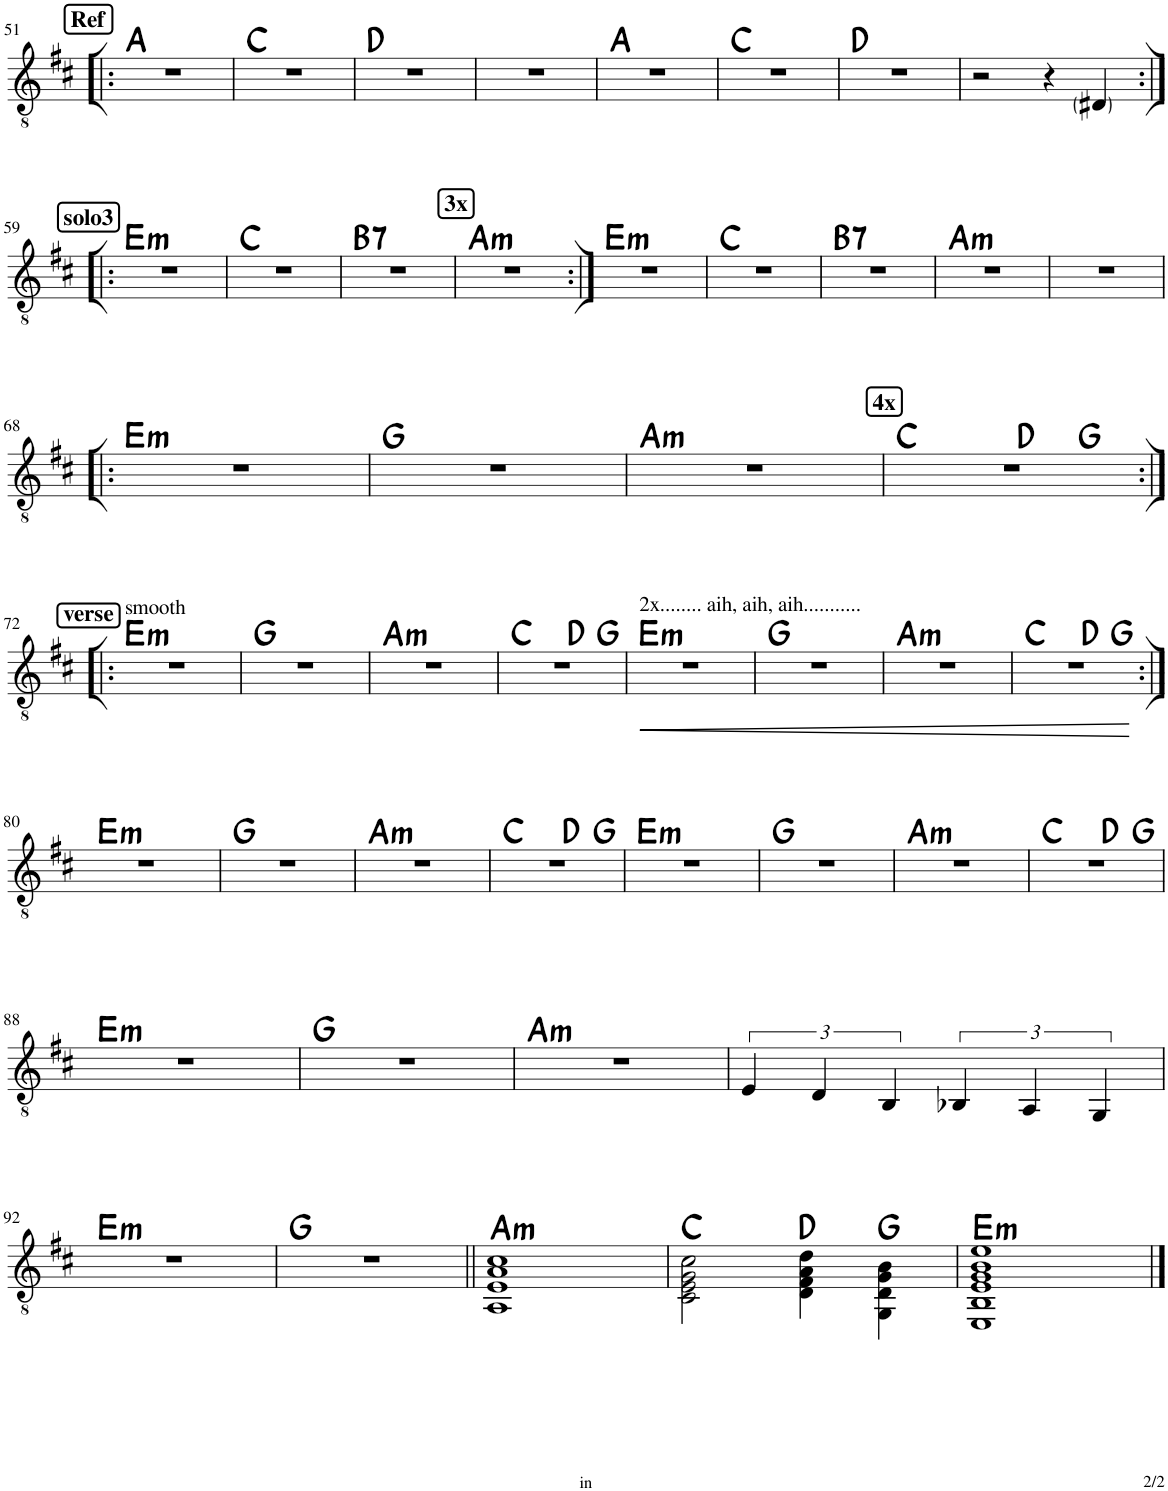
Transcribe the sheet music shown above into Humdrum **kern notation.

**kern	**dynam	**harte
*part1	*part1	*part1
*staff1	*staff1	*
*I"Classical Guitar	*	*
*I'Guit.	*	*
!!LO:PB:g=z
*clefGv2	*	*
*k[f#c#]	*	*
*M4/4	*	*
!!LO:REH:place=s1:a:B:cj:fs=11:t=Ref
=51!|:	=51!|:	=51!|:
1r	.	A:maj
=52	=52	=52
1r	.	C:maj
=53	=53	=53
1r	.	D:maj
=54	=54	=54
1r	.	.
=55	=55	=55
1r	.	A:maj
=56	=56	=56
1r	.	C:maj
=57	=57	=57
1r	.	D:maj
=58	=58	=58
2r	.	.
4r	.	.
4D#X/	.	.
!!LO:LB:g=z
!!LO:REH:place=s1:a:B:cj:fs=11:t=solo3
=59:|!|:	=59:|!|:	=59:|!|:
!	!	!LO:H:kt=m
1r	.	E:min
=60	=60	=60
1r	.	C:maj
=61	=61	=61
!	!	!LO:H:kt=7
1r	.	B:7
!!LO:REH:place=s1:a:B:cj:fs=11:t=3x
=62	=62	=62
!	!	!LO:H:kt=m
1r	.	A:min
=63:|!	=63:|!	=63:|!
!	!	!LO:H:kt=m
1r	.	E:min
=64	=64	=64
1r	.	C:maj
=65	=65	=65
!	!	!LO:H:kt=7
1r	.	B:7
=66	=66	=66
!	!	!LO:H:kt=m
1r	.	A:min
=67	=67	=67
1r	.	.
!!LO:LB:g=z
=68!|:	=68!|:	=68!|:
!	!	!LO:H:kt=m
1r	.	E:min
=69	=69	=69
1r	.	G:maj
=70	=70	=70
!	!	!LO:H:kt=m
1r	.	A:min
!!LO:REH:place=s1:a:B:cj:fs=11:t=4x
=71	=71	=71
*^	*	*
*	*^	*	*
1r	2ryy	2.ryy	.	C:maj
.	2ryy	.	.	D:maj
.	.	4ryy	.	G:maj
!!LO:LB:g=z	!!	!!
!!LO:REH:place=s1:a:B:cj:fs=11:t=verse	!!	!!
=72:|!|:	=72:|!|:	=72:|!|:	=72:|!|:	=72:|!|:
!LO:TX:a:t=smooth	!	!	!	!LO:H:kt=m
*v	*v	*v	*	*
1r	.	E:min
=73	=73	=73
1r	.	G:maj
=74	=74	=74
!	!	!LO:H:kt=m
1r	.	A:min
=75	=75	=75
*^	*	*
*	*^	*	*
1r	2ryy	2.ryy	.	C:maj
.	2ryy	.	.	D:maj
.	.	4ryy	.	G:maj
=76	=76	=76	=76	=76
!LO:TX:a:t=2x........ aih, aih, aih...........	!	!	!	!
!	!	!	!LO:HP:b	!LO:H:kt=m
*v	*v	*v	*	*
1r	<	E:min
=77	=77	=77
1r	.	G:maj
=78	=78	=78
!	!	!LO:H:kt=m
1r	.	A:min
=79	=79	=79
*^	*	*
*	*^	*	*
1r	2ryy	2.ryy	.	C:maj
.	2ryy	.	.	D:maj
.	.	4ryy	.	G:maj
.	.	.	[	.
!!LO:LB:g=z	!!	!!
=80:|!	=80:|!	=80:|!	=80:|!	=80:|!
!	!	!	!	!LO:H:kt=m
*v	*v	*v	*	*
1r	.	E:min
=81	=81	=81
1r	.	G:maj
=82	=82	=82
!	!	!LO:H:kt=m
1r	.	A:min
=83	=83	=83
*^	*	*
*	*^	*	*
1r	2ryy	2.ryy	.	C:maj
.	2ryy	.	.	D:maj
.	.	4ryy	.	G:maj
=84	=84	=84	=84	=84
!	!	!	!	!LO:H:kt=m
*v	*v	*v	*	*
1r	.	E:min
=85	=85	=85
1r	.	G:maj
=86	=86	=86
!	!	!LO:H:kt=m
1r	.	A:min
=87	=87	=87
*^	*	*
*	*^	*	*
1r	2ryy	2.ryy	.	C:maj
.	2ryy	.	.	D:maj
.	.	4ryy	.	G:maj
!!LO:LB:g=z	!!	!!
=88	=88	=88	=88	=88
!	!	!	!	!LO:H:kt=m
*v	*v	*v	*	*
1r	.	E:min
=89	=89	=89
1r	.	G:maj
=90	=90	=90
!	!	!LO:H:kt=m
1r	.	A:min
=91	=91	=91
6E/	.	.
6D/	.	.
6BB/	.	.
6BB-X/	.	.
6AA/	.	.
6GG/	.	.
!!LO:LB:g=z
=92	=92	=92
!	!	!LO:H:kt=m
1r	.	E:min
=93	=93	=93
1r	.	G:maj
=94||	=94||	=94||
!	!	!LO:H:kt=m
1AA 1E 1A 1c#	.	A:min
=95	=95	=95
2C#\ 2E\ 2G\ 2c#\	.	C:maj
4D\ 4F#\ 4A\ 4d\	.	D:maj
4GG\ 4D\ 4G\ 4B\	.	G:maj
=96	=96	=96
!	!	!LO:H:kt=m
1EE 1BB 1E 1G 1B 1e	.	E:min
==	==	==
*-	*-	*-
